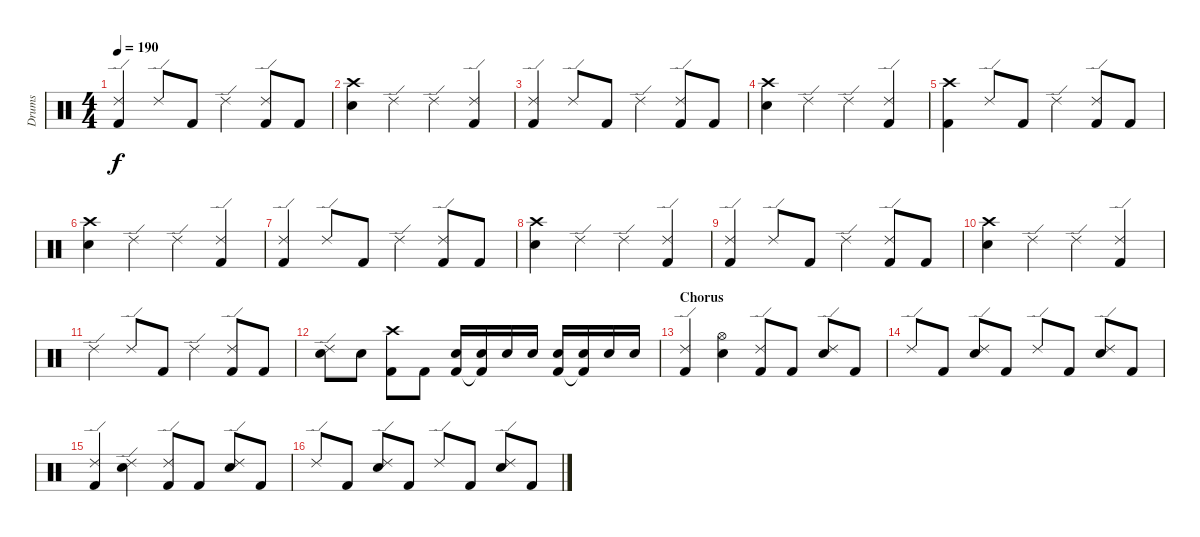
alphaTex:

\track ("Drums" "Drums") {instrument percussion}
\staff {score}
\articulation defaults
\ts (4 4)
\tempo 190
\clef neutral
\ks c
("Ride (edge) 2" "Kick (hit) 2").4{dy f} "Ride (edge) 2".8 "Kick (hit) 2".8 "Ride (edge) 2".4 ("Ride (edge) 2" "Kick (hit) 2").8 "Kick (hit) 2".8 |
("Crash high (hit)" "Snare (hit) 2").4 "Ride (edge) 2".4 "Ride (edge) 2".4 ("Ride (edge) 2" "Kick (hit) 2").4 |
("Ride (edge) 2" "Kick (hit) 2").4 "Ride (edge) 2".8 "Kick (hit) 2".8 "Ride (edge) 2".4 ("Ride (edge) 2" "Kick (hit) 2").8 "Kick (hit) 2".8 |
("Crash high (hit)" "Snare (hit) 2").4 "Ride (edge) 2".4 "Ride (edge) 2".4 ("Ride (edge) 2" "Kick (hit) 2").4 |
("Crash high (hit)" "Kick (hit) 2").4 "Ride (edge) 2".8 "Kick (hit) 2".8 "Ride (edge) 2".4 ("Ride (edge) 2" "Kick (hit) 2").8 "Kick (hit) 2".8 |
("Crash high (hit)" "Snare (hit) 2").4 "Ride (edge) 2".4 "Ride (edge) 2".4 ("Ride (edge) 2" "Kick (hit) 2").4 |
("Ride (edge) 2" "Kick (hit) 2").4 "Ride (edge) 2".8 "Kick (hit) 2".8 "Ride (edge) 2".4 ("Ride (edge) 2" "Kick (hit) 2").8 "Kick (hit) 2".8 |
("Crash high (hit)" "Snare (hit) 2").4 "Ride (edge) 2".4 "Ride (edge) 2".4 ("Ride (edge) 2" "Kick (hit) 2").4 |
("Ride (edge) 2" "Kick (hit) 2").4 "Ride (edge) 2".8 "Kick (hit) 2".8 "Ride (edge) 2".4 ("Ride (edge) 2" "Kick (hit) 2").8 "Kick (hit) 2".8 |
("Crash high (hit)" "Snare (hit) 2").4 "Ride (edge) 2".4 "Ride (edge) 2".4 ("Ride (edge) 2" "Kick (hit) 2").4 |
"Ride (edge) 2".4 "Ride (edge) 2".8 "Kick (hit) 2".8 "Ride (edge) 2".4 ("Ride (edge) 2" "Kick (hit) 2").8 "Kick (hit) 2".8 |
("Ride (edge) 2" "Snare (hit) 2").8 "Snare (hit) 2".8 ("Crash high (hit)" "Kick (hit) 2").8 "Kick (hit) 2".8 ("Snare (hit) 2" "Kick (hit) 2").16 ("Snare (hit) 2" "Kick (hit) 2"{t}).16 "Snare (hit) 2".16 "Snare (hit) 2".16 ("Snare (hit) 2" "Kick (hit) 2").16 ("Snare (hit) 2" "Kick (hit) 2"{t}).16 "Snare (hit) 2".16 "Snare (hit) 2".16 |
\section ("" "Chorus")
("Ride (edge) 2" "Kick (hit) 2").4 ("Hi-Hat (open)" "Snare (hit) 2").4 ("Ride (edge) 2" "Kick (hit) 2").8 "Kick (hit) 2".8 ("Ride (edge) 2" "Snare (hit) 2").8 "Kick (hit) 2".8 |
"Ride (edge) 2".8 "Kick (hit) 2".8 ("Ride (edge) 2" "Snare (hit) 2").8 "Kick (hit) 2".8 "Ride (edge) 2".8 "Kick (hit) 2".8 ("Ride (edge) 2" "Snare (hit) 2").8 "Kick (hit) 2".8 |
("Ride (edge) 2" "Kick (hit) 2").4 ("Ride (edge) 2" "Snare (hit) 2").4 ("Ride (edge) 2" "Kick (hit) 2").8 "Kick (hit) 2".8 ("Ride (edge) 2" "Snare (hit) 2").8 "Kick (hit) 2".8 |
"Ride (edge) 2".8 "Kick (hit) 2".8 ("Ride (edge) 2" "Snare (hit) 2").8 "Kick (hit) 2".8 "Ride (edge) 2".8 "Kick (hit) 2".8 ("Ride (edge) 2" "Snare (hit) 2").8 "Kick (hit) 2".8
